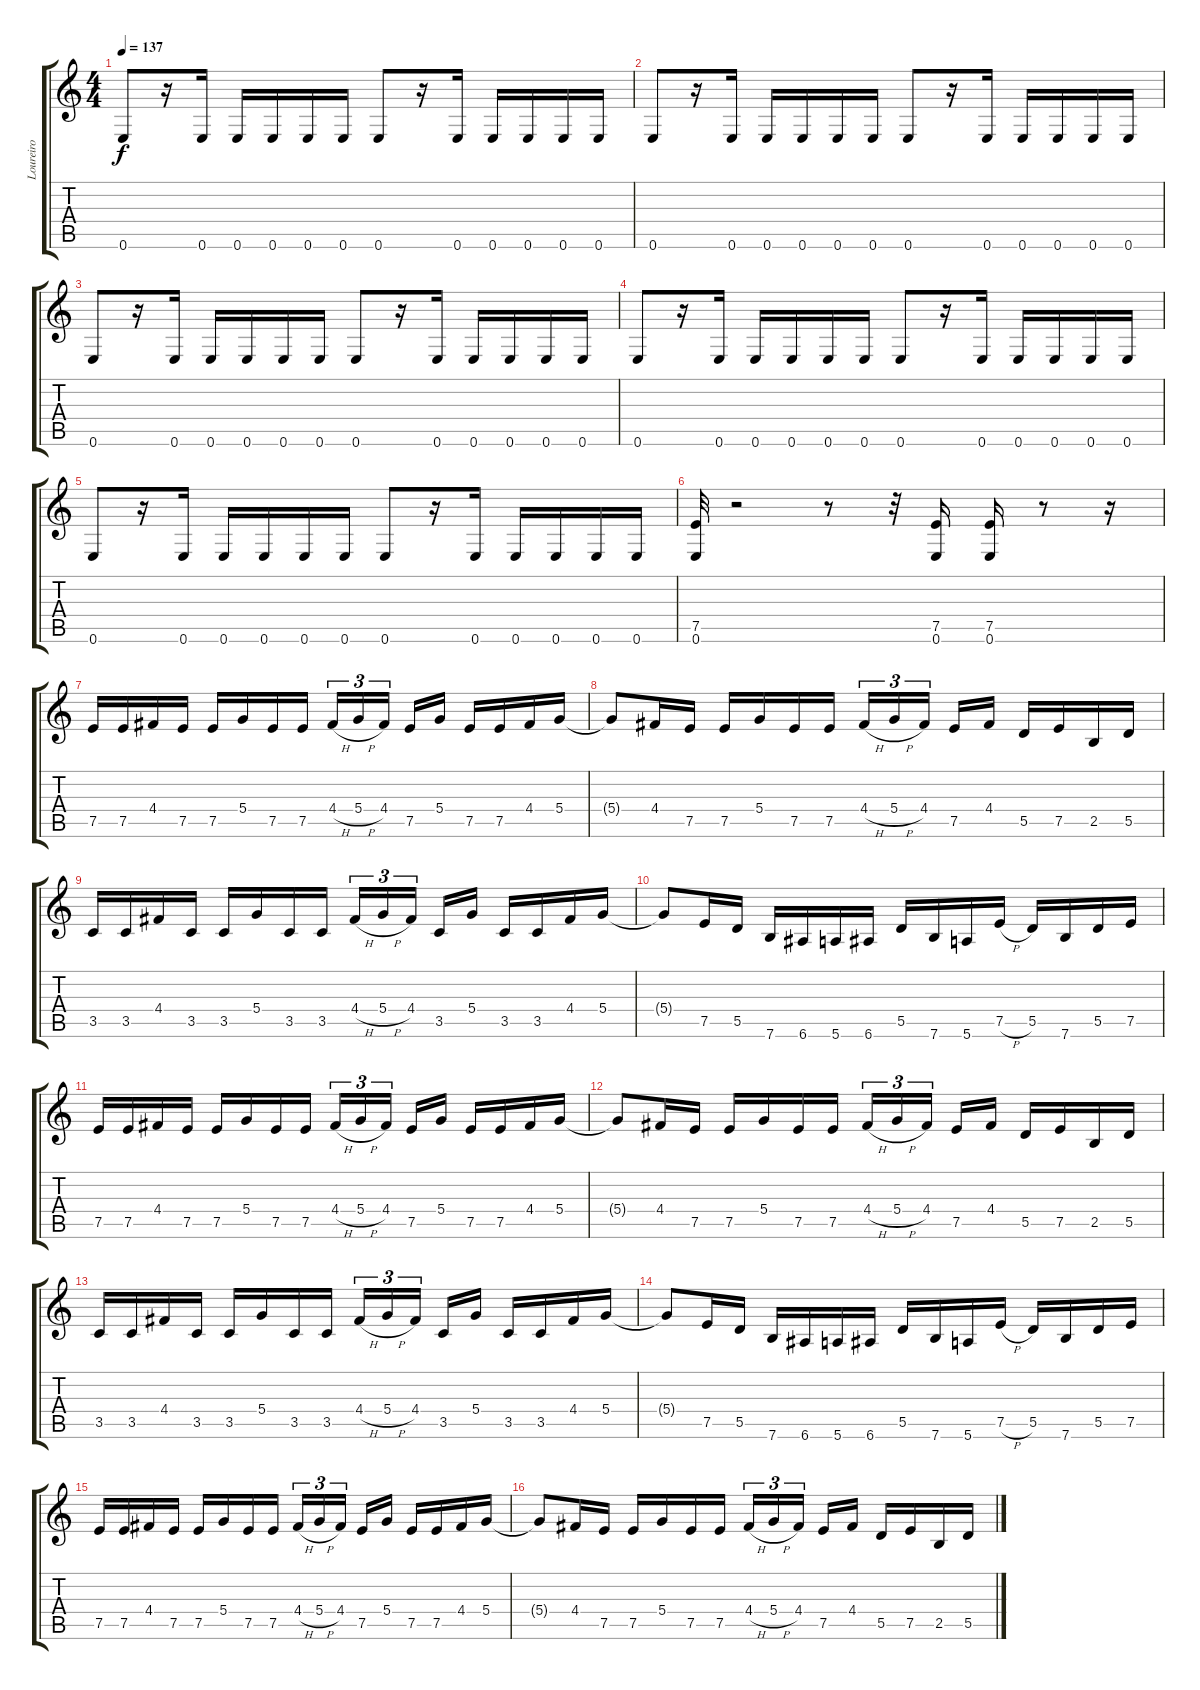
\track ("Loureiro" "Loureiro") {instrument overdrivenguitar}
\staff {score tabs}
\tuning (E4 B3 G3 D3 A2 E2) {hide}
\ts (4 4)
\tempo 137
\clef g2
\ks c
0.6.8{dy f} r.16 0.6.16 0.6.16 0.6.16 0.6.16 0.6.16 0.6.8 r.16 0.6.16 0.6.16 0.6.16 0.6.16 0.6.16 |
0.6.8 r.16 0.6.16 0.6.16 0.6.16 0.6.16 0.6.16 0.6.8 r.16 0.6.16 0.6.16 0.6.16 0.6.16 0.6.16 |
0.6.8 r.16 0.6.16 0.6.16 0.6.16 0.6.16 0.6.16 0.6.8 r.16 0.6.16 0.6.16 0.6.16 0.6.16 0.6.16 |
0.6.8 r.16 0.6.16 0.6.16 0.6.16 0.6.16 0.6.16 0.6.8 r.16 0.6.16 0.6.16 0.6.16 0.6.16 0.6.16 |
0.6.8 r.16 0.6.16 0.6.16 0.6.16 0.6.16 0.6.16 0.6.8 r.16 0.6.16 0.6.16 0.6.16 0.6.16 0.6.16 |
(7.5 0.6).32 r.2 r.8 r.32 (7.5 0.6).16 (7.5 0.6).16 r.8 r.16 |
7.5.16 7.5.16 4.4.16 7.5.16 7.5.16 5.4.16 7.5.16 7.5.16 4.4{h}.16{tu (3 2)} 5.4{h}.16{tu (3 2)} 4.4.16{tu (3 2)} 7.5.16 5.4.16 7.5.16 7.5.16 4.4.16 5.4.16 |
5.4{t}.8 4.4.16 7.5.16 7.5.16 5.4.16 7.5.16 7.5.16 4.4{h}.16{tu (3 2)} 5.4{h}.16{tu (3 2)} 4.4.16{tu (3 2)} 7.5.16 4.4.16 5.5.16 7.5.16 2.5.16 5.5.16 |
3.5.16 3.5.16 4.4.16 3.5.16 3.5.16 5.4.16 3.5.16 3.5.16 4.4{h}.16{tu (3 2)} 5.4{h}.16{tu (3 2)} 4.4.16{tu (3 2)} 3.5.16 5.4.16 3.5.16 3.5.16 4.4.16 5.4.16 |
5.4{t}.8 7.5.16 5.5.16 7.6.16 6.6.16 5.6.16 6.6.16 5.5.16 7.6.16 5.6.16 7.5{h}.16 5.5.16 7.6.16 5.5.16 7.5.16 |
7.5.16 7.5.16 4.4.16 7.5.16 7.5.16 5.4.16 7.5.16 7.5.16 4.4{h}.16{tu (3 2)} 5.4{h}.16{tu (3 2)} 4.4.16{tu (3 2)} 7.5.16 5.4.16 7.5.16 7.5.16 4.4.16 5.4.16 |
5.4{t}.8 4.4.16 7.5.16 7.5.16 5.4.16 7.5.16 7.5.16 4.4{h}.16{tu (3 2)} 5.4{h}.16{tu (3 2)} 4.4.16{tu (3 2)} 7.5.16 4.4.16 5.5.16 7.5.16 2.5.16 5.5.16 |
3.5.16 3.5.16 4.4.16 3.5.16 3.5.16 5.4.16 3.5.16 3.5.16 4.4{h}.16{tu (3 2)} 5.4{h}.16{tu (3 2)} 4.4.16{tu (3 2)} 3.5.16 5.4.16 3.5.16 3.5.16 4.4.16 5.4.16 |
5.4{t}.8 7.5.16 5.5.16 7.6.16 6.6.16 5.6.16 6.6.16 5.5.16 7.6.16 5.6.16 7.5{h}.16 5.5.16 7.6.16 5.5.16 7.5.16 |
7.5.16 7.5.16 4.4.16 7.5.16 7.5.16 5.4.16 7.5.16 7.5.16 4.4{h}.16{tu (3 2)} 5.4{h}.16{tu (3 2)} 4.4.16{tu (3 2)} 7.5.16 5.4.16 7.5.16 7.5.16 4.4.16 5.4.16 |
5.4{t}.8 4.4.16 7.5.16 7.5.16 5.4.16 7.5.16 7.5.16 4.4{h}.16{tu (3 2)} 5.4{h}.16{tu (3 2)} 4.4.16{tu (3 2)} 7.5.16 4.4.16 5.5.16 7.5.16 2.5.16 5.5.16
